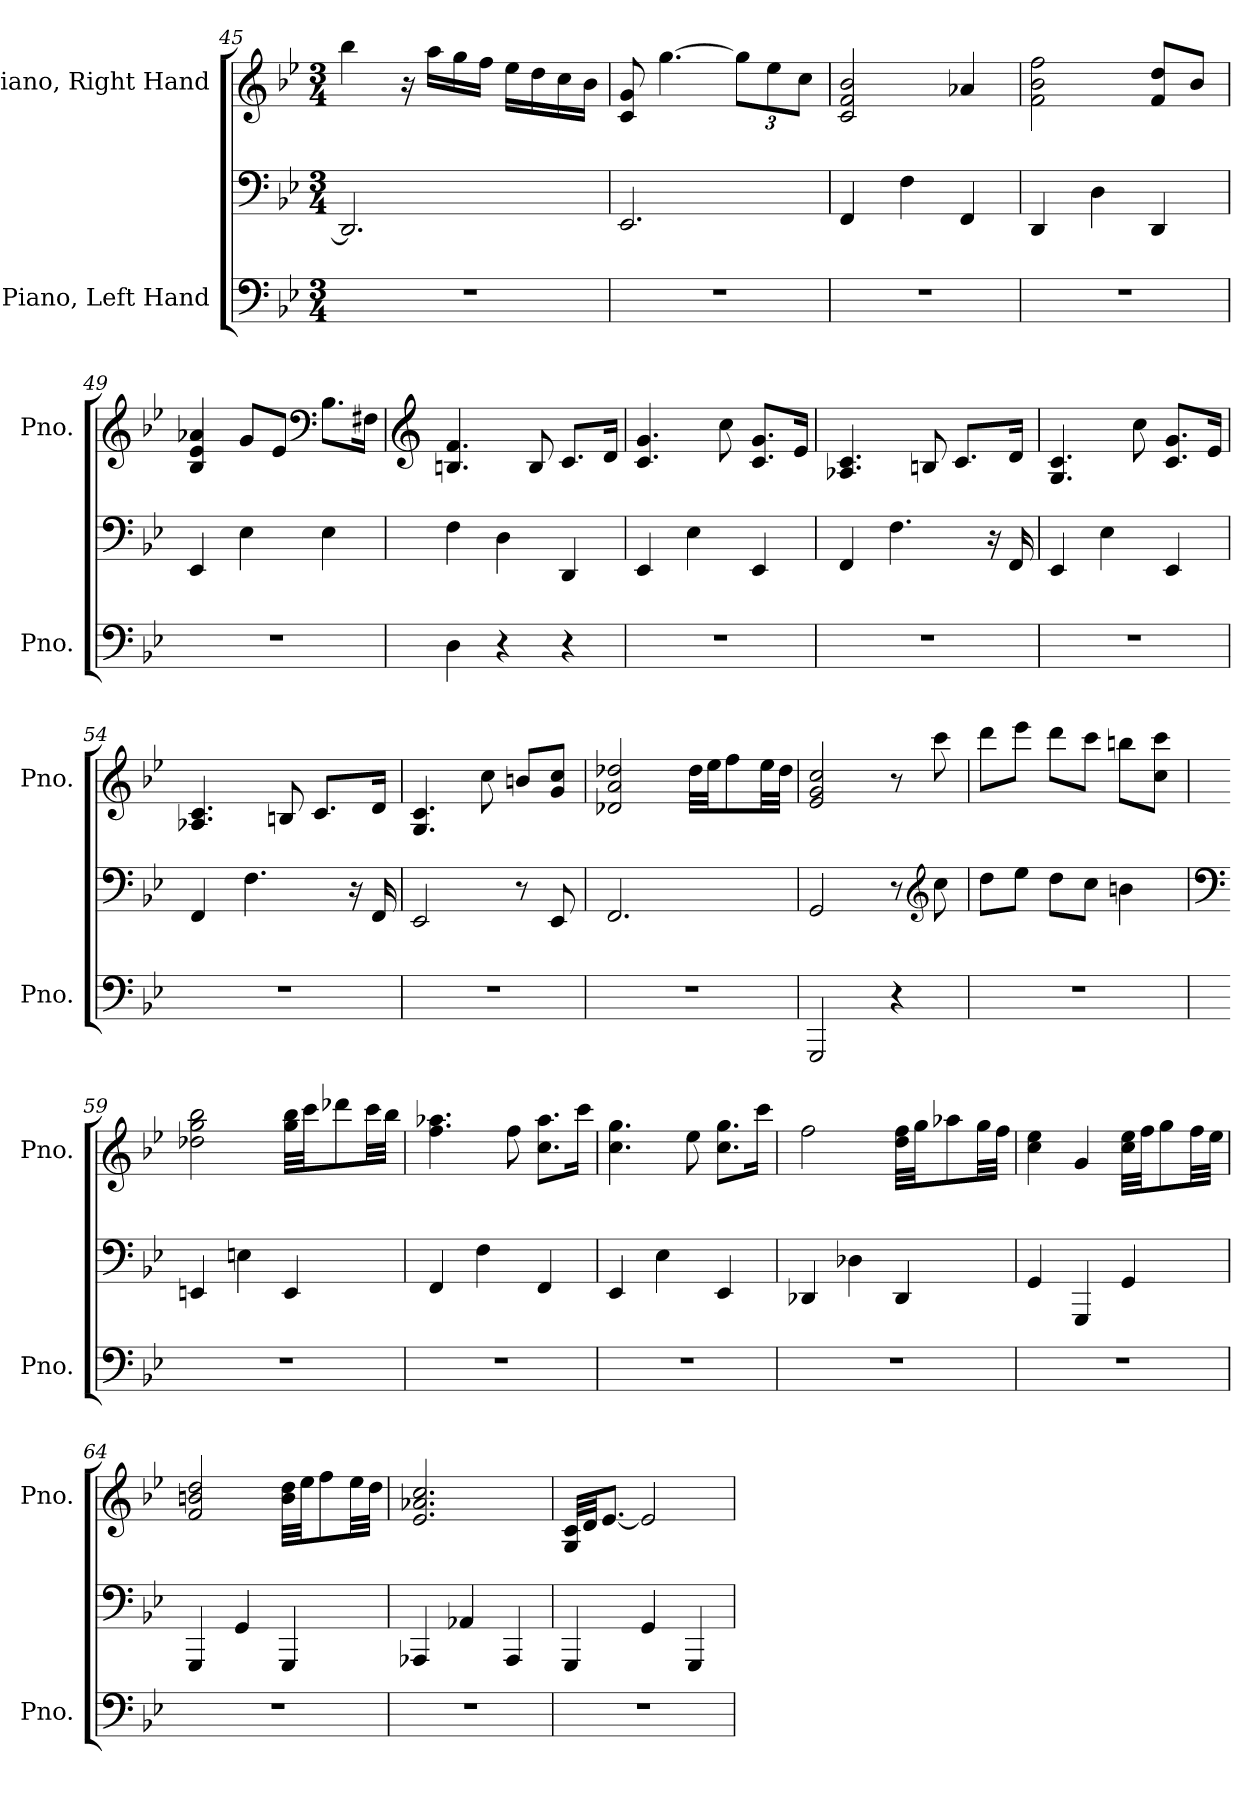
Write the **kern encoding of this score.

**kern	**kern	**kern
*part2	*part2	*part1
*staff3	*staff2	*staff1
*I"Piano, Left Hand	*	*I"Piano, Right Hand
*I'Pno.	*	*I'Pno.
!!LO:PB:g=z
*clefF4	*clefF4	*clefG2
*k[b-e-]	*k[b-e-]	*k[b-e-]
*M3/4	*M3/4	*M3/4
=45	=45	=45
2.r	2.DD/]	4bb-\
.	.	16r
.	.	16aa\LL
.	.	16gg\
.	.	16ff\JJ
.	.	16ee-\LL
.	.	16dd\
.	.	16cc\
.	.	16b-\JJ
=46	=46	=46
2.r	2.EE-/	8c/ 8g/
.	.	[4.gg\
*	*	*Xbrackettup
.	.	12gg\L]
.	.	12ee-\
.	.	12cc\J
=47	=47	=47
2.r	4FF/	2c/ 2f/ 2b-/
.	4F\	.
.	4FF/	4a-X/
=48	=48	=48
2.r	4DD/	2f\ 2b-\ 2ff\
.	4D\	.
.	4DD/	8f/ 8dd/L
.	.	8b-/J
=49	=49	=49
2.r	4EE-/	4B-/ 4e-/ 4a-X/
.	4E-\	8g/L
.	.	8e-/J
*	*	*clefF4
.	4E-\	8.B-\L
.	.	16F#X\Jk
!!LO:LB:g=z
=50	=50	=50
*	*	*clefG2
4D\	4F\	4.Bn/ 4.f/
4r	4D\	.
.	.	8B/
4r	4DD/	8.c/L
.	.	16d/Jk
=51	=51	=51
2.r	4EE-/	4.c/ 4.g/
.	4E-\	.
.	.	8cc\
.	4EE-/	8.c/ 8.g/L
.	.	16e-/Jk
=52	=52	=52
2.r	4FF/	4.A-X/ 4.c/
.	4.F\	.
.	.	8Bn/
.	.	8.c/L
.	16r	.
.	16FF/	16d/Jk
=53	=53	=53
2.r	4EE-/	4.G/ 4.c/
.	4E-\	.
.	.	8cc\
.	4EE-/	8.c/ 8.g/L
.	.	16e-/Jk
=54	=54	=54
2.r	4FF/	4.A-X/ 4.c/
.	4.F\	.
.	.	8Bn/
.	.	8.c/L
.	16r	.
.	16FF/	16d/Jk
=55	=55	=55
2.r	2EE-/	4.G/ 4.c/
.	.	8cc\
.	8r	8bn/L
.	8EE-/	8g/ 8cc/J
!!LO:LB:g=z
=56	=56	=56
2.r	2.FF/	2d-X/ 2a/ 2dd-X/
.	.	32dd-\LLL
.	.	32ee-\JJ
.	.	8ff\
.	.	32ee-\LL
.	.	32dd-\JJJ
=57	=57	=57
2GGG/	2GG/	2e-/ 2g/ 2cc/
4r	8r	8r
*	*clefG2	*
.	8cc\	8ccc\
=58	=58	=58
2.r	8dd\L	8ddd\L
.	8ee-\J	8eee-\J
.	8dd\L	8ddd\L
.	8cc\J	8ccc\J
.	4bn\	8bbn\L
.	.	8cc\ 8ccc\J
=59	=59	=59
*	*clefF4	*
2.r	4EEn/	2dd-X\ 2gg\ 2bb-\
.	4En\	.
.	4EE/	32gg\ 32bb-\LLL
.	.	32ccc\JJ
.	.	8ddd-X\
.	.	32ccc\LL
.	.	32bb-\JJJ
=60	=60	=60
2.r	4FF/	4.ff\ 4.aa-X\
.	4F\	.
.	.	8ff\
.	4FF/	8.cc\ 8.aa-\L
.	.	16ccc\Jk
!!LO:LB:g=z
=61	=61	=61
2.r	4EE-/	4.cc\ 4.gg\
.	4E-\	.
.	.	8ee-\
.	4EE-/	8.cc\ 8.gg\L
.	.	16ccc\Jk
=62	=62	=62
2.r	4DD-X/	2ff\
.	4D-X\	.
.	4DD-/	32dd\ 32ff\LLL
.	.	32gg\JJ
.	.	8aa-X\
.	.	32gg\LL
.	.	32ff\JJJ
=63	=63	=63
2.r	4GG/	4cc\ 4ee-\
.	4GGG/	4g/
.	4GG/	32cc\ 32ee-\LLL
.	.	32ff\JJ
.	.	8gg\
.	.	32ff\LL
.	.	32ee-\JJJ
=64	=64	=64
2.r	4GGG/	2f/ 2bn/ 2dd/
.	4GG/	.
.	4GGG/	32b\ 32dd\LLL
.	.	32ee-\JJ
.	.	8ff\
.	.	32ee-\LL
.	.	32dd\JJJ
=65	=65	=65
2.r	4AAA-X/	2.e-/ 2.a-X/ 2.cc/
.	4AA-X/	.
.	4AAA-/	.
=66	=66	=66
2.r	4GGG/	32G/ 32c/LLL
.	.	32d/JJ
.	.	[8.e-/J
.	4GG/	2e-/]
.	4GGG/	.
=	=	=
*-	*-	*-
